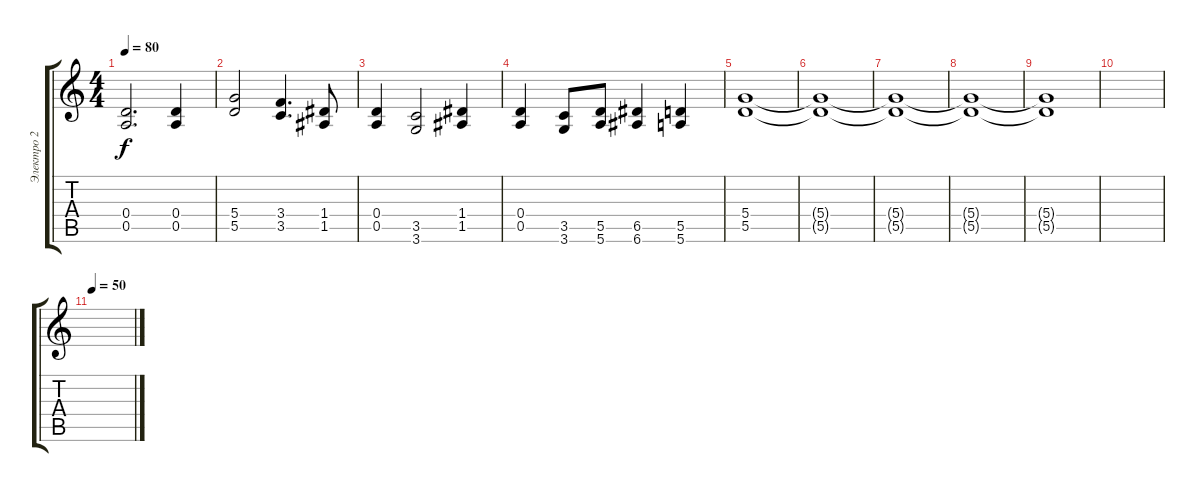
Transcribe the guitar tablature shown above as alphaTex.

\track ("Электро 2" "Электро 2") {instrument overdrivenguitar}
\staff {score tabs}
\tuning (E4 B3 G3 D3 A2 E2) {hide}
\ts (4 4)
\tempo 80
\clef g2
\ks c
(0.4 0.5).2{d dy f} (0.4 0.5).4 |
(5.4 5.5).2 (3.4 3.5).4{d} (1.4 1.5).8 |
(0.4 0.5).4 (3.5 3.6).2 (1.4 1.5).4 |
(0.4 0.5).4 (3.5 3.6).8 (5.5 5.6).8 (6.5 6.6).4 (5.5 5.6).4 |
(5.4 5.5).1{volume 0} |
(5.4{t} 5.5{t}).1 |
(5.4{t} 5.5{t}).1 |
(5.4{t} 5.5{t}).1 |
(5.4{t} 5.5{t}).1 |
|
\tempo 50
